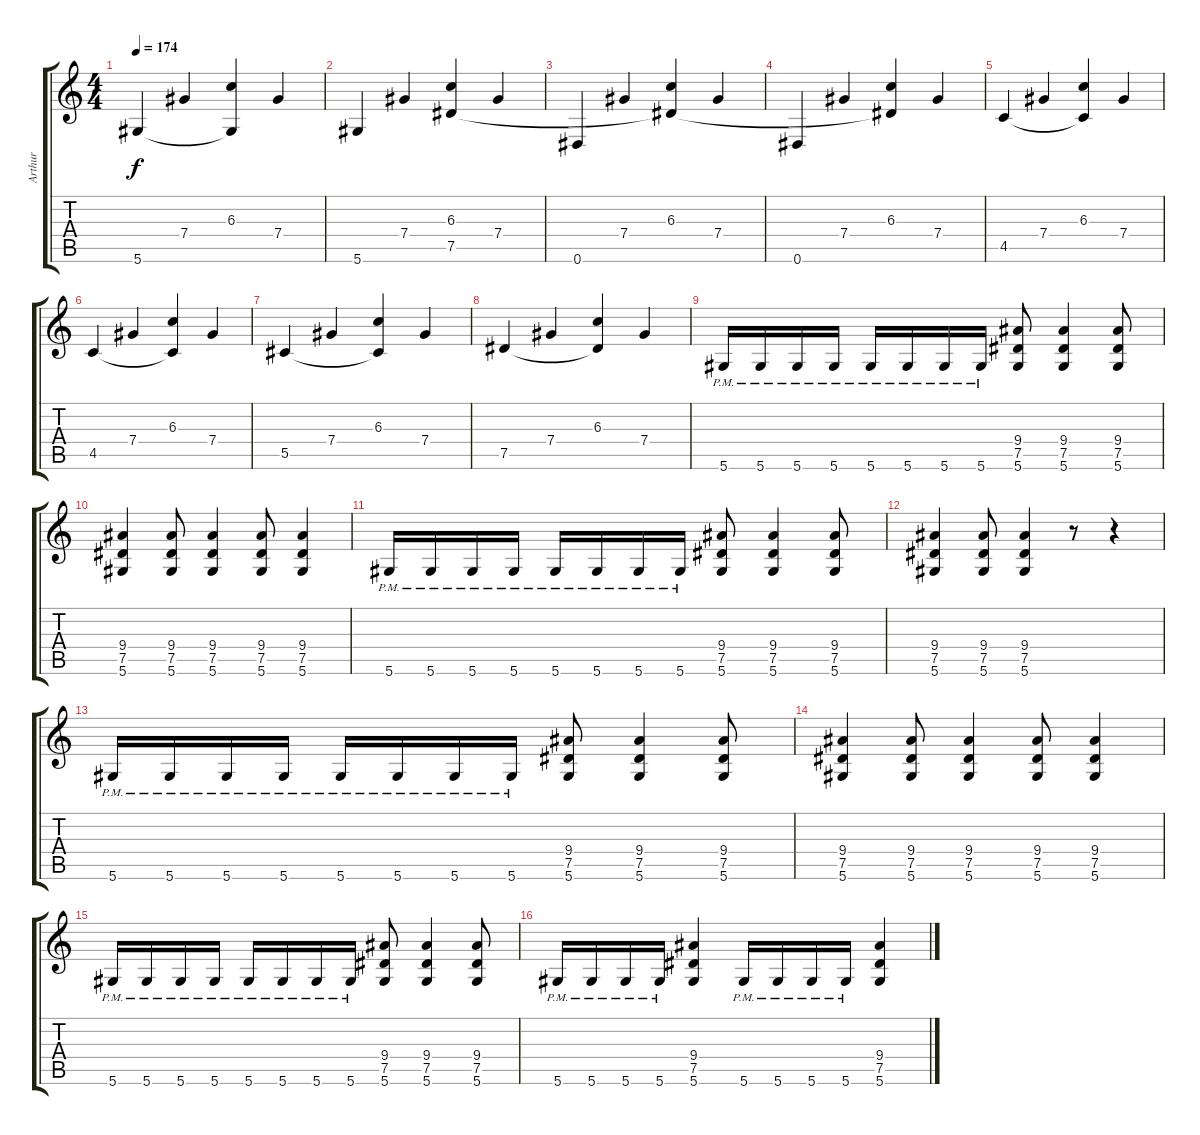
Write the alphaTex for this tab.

\track ("Arthur" "Arthur") {instrument overdrivenguitar}
\staff {score tabs}
\tuning (Eb4 Bb3 Gb3 Db3 Ab2 Eb2) {hide}
\ts (4 4)
\tempo 174
\clef g2
\ks c
5.6.4{dy f} 7.4.4 (6.3 5.6{t}).4 7.4.4 |
5.6.4 7.4.4 (6.3 7.5{t}).4 7.4.4 |
0.6.4 7.4.4 (6.3 7.5{t}).4 7.4.4 |
0.6.4 7.4.4 (6.3 7.5{t}).4 7.4.4 |
4.5.4 7.4.4 (6.3 4.5{t}).4 7.4.4 |
4.5.4 7.4.4 (6.3 4.5{t}).4 7.4.4 |
5.5.4 7.4.4 (6.3 5.5{t}).4 7.4.4 |
7.5.4 7.4.4 (6.3 7.5{t}).4 7.4.4 |
5.6{pm}.16 5.6{pm}.16 5.6{pm}.16 5.6{pm}.16 5.6{pm}.16 5.6{pm}.16 5.6{pm}.16 5.6{pm}.16 (9.4 7.5 5.6).8 (9.4 7.5 5.6).4 (9.4 7.5 5.6).8 |
(9.4 7.5 5.6).4 (9.4 7.5 5.6).8 (9.4 7.5 5.6).4 (9.4 7.5 5.6).8 (9.4 7.5 5.6).4 |
5.6{pm}.16 5.6{pm}.16 5.6{pm}.16 5.6{pm}.16 5.6{pm}.16 5.6{pm}.16 5.6{pm}.16 5.6{pm}.16 (9.4 7.5 5.6).8 (9.4 7.5 5.6).4 (9.4 7.5 5.6).8 |
(9.4 7.5 5.6).4 (9.4 7.5 5.6).8 (9.4 7.5 5.6).4 r.8 r.4 |
5.6{pm}.16 5.6{pm}.16 5.6{pm}.16 5.6{pm}.16 5.6{pm}.16 5.6{pm}.16 5.6{pm}.16 5.6{pm}.16 (9.4 7.5 5.6).8 (9.4 7.5 5.6).4 (9.4 7.5 5.6).8 |
(9.4 7.5 5.6).4 (9.4 7.5 5.6).8 (9.4 7.5 5.6).4 (9.4 7.5 5.6).8 (9.4 7.5 5.6).4 |
5.6{pm}.16 5.6{pm}.16 5.6{pm}.16 5.6{pm}.16 5.6{pm}.16 5.6{pm}.16 5.6{pm}.16 5.6{pm}.16 (9.4 7.5 5.6).8 (9.4 7.5 5.6).4 (9.4 7.5 5.6).8 |
5.6{pm}.16 5.6{pm}.16 5.6{pm}.16 5.6{pm}.16 (9.4 7.5 5.6).4 5.6{pm}.16 5.6{pm}.16 5.6{pm}.16 5.6{pm}.16 (9.4 7.5 5.6).4
